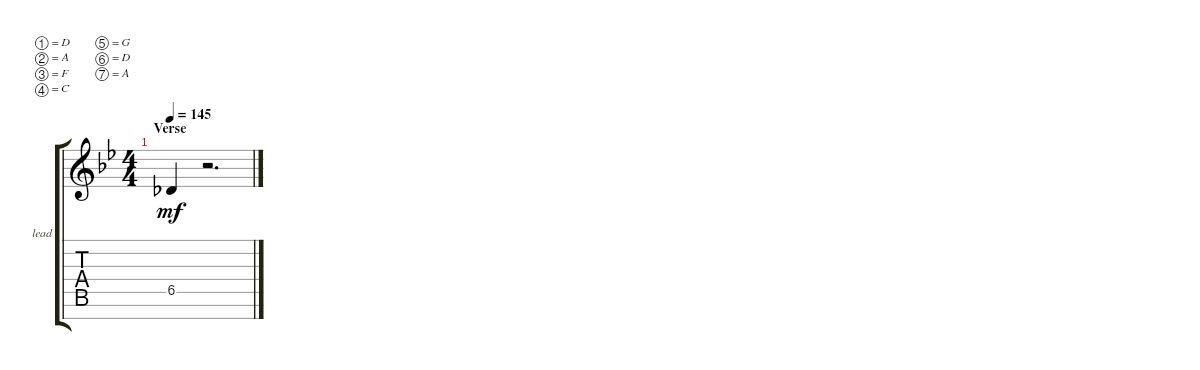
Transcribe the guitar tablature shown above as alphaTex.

\bracketExtendMode groupsimilarinstruments
\firstSystemTrackNameOrientation horizontal
\otherSystemsTrackNameOrientation horizontal
\track ("lead" "lead") {defaultSystemsLayout 4 solo instrument overdrivenguitar}
\staff {score tabs}
\tuning (D4 A3 F3 C3 G2 D2 A1)
\ts (4 4)
\section ("" "Verse")
\tempo 145
\clef g2
\ks bb
6.5{t acc b}.4{dy mf beam Up} r.2{d beam Up}
